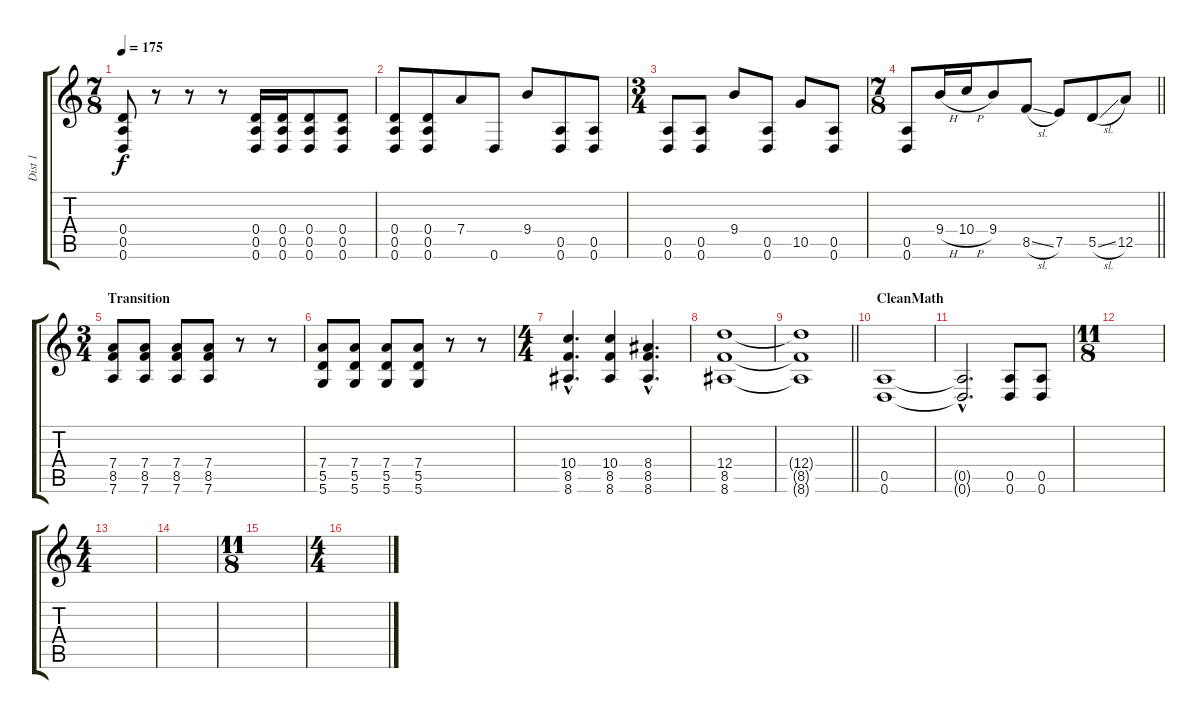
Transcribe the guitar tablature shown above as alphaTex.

\track ("Dist 1" "Dist 1") {instrument distortionguitar}
\staff {score tabs}
\tuning (E4 B3 G3 D3 A2 D2) {hide}
\ts (7 8)
\tempo 175
\clef g2
\ks c
(0.4 0.5 0.6).8{dy f} r.8 r.8 r.8 (0.4 0.5 0.6).16 (0.4 0.5 0.6).16 (0.4 0.5 0.6).8 (0.4 0.5 0.6).8 |
(0.4 0.5 0.6).8 (0.4 0.5 0.6).8 7.4.8 0.6.8 9.4.8 (0.5 0.6).8 (0.5 0.6).8 |
\ts (3 4)
(0.5 0.6).8 (0.5 0.6).8 9.4.8 (0.5 0.6).8 10.5.8 (0.5 0.6).8 |
\ts (7 8)
\barLineRight lightlight
(0.5 0.6).8 9.4{h}.16 10.4{h}.16 9.4.8 8.5{sl}.8 7.5.8 5.5{sl}.8 12.5.8 |
\ts (3 4)
\section ("" "Transition")
(7.4 8.5 7.6).8 (7.4 8.5 7.6).8 (7.4 8.5 7.6).8 (7.4 8.5 7.6).8 r.8 r.8 |
(7.4 5.5 5.6).8 (7.4 5.5 5.6).8 (7.4 5.5 5.6).8 (7.4 5.5 5.6).8 r.8 r.8 |
\ts (4 4)
(10.4{hac} 8.5{hac} 8.6{hac}).4{d} (10.4 8.5 8.6).4 (8.4{hac} 8.5{hac} 8.6{hac}).4{d} |
(12.4 8.5 8.6).1{volume 0} |
\barLineRight lightlight
(12.4{t} 8.5{t} 8.6{t}).1 |
\section ("" "CleanMath")
(0.5 0.6).1{volume 16} |
(0.5{hac t} 0.6{hac t}).2{d} (0.5 0.6).8 (0.5 0.6).8 |
\ts (11 8)
|
\ts (4 4)
|
|
\ts (11 8)
|
\ts (4 4)
